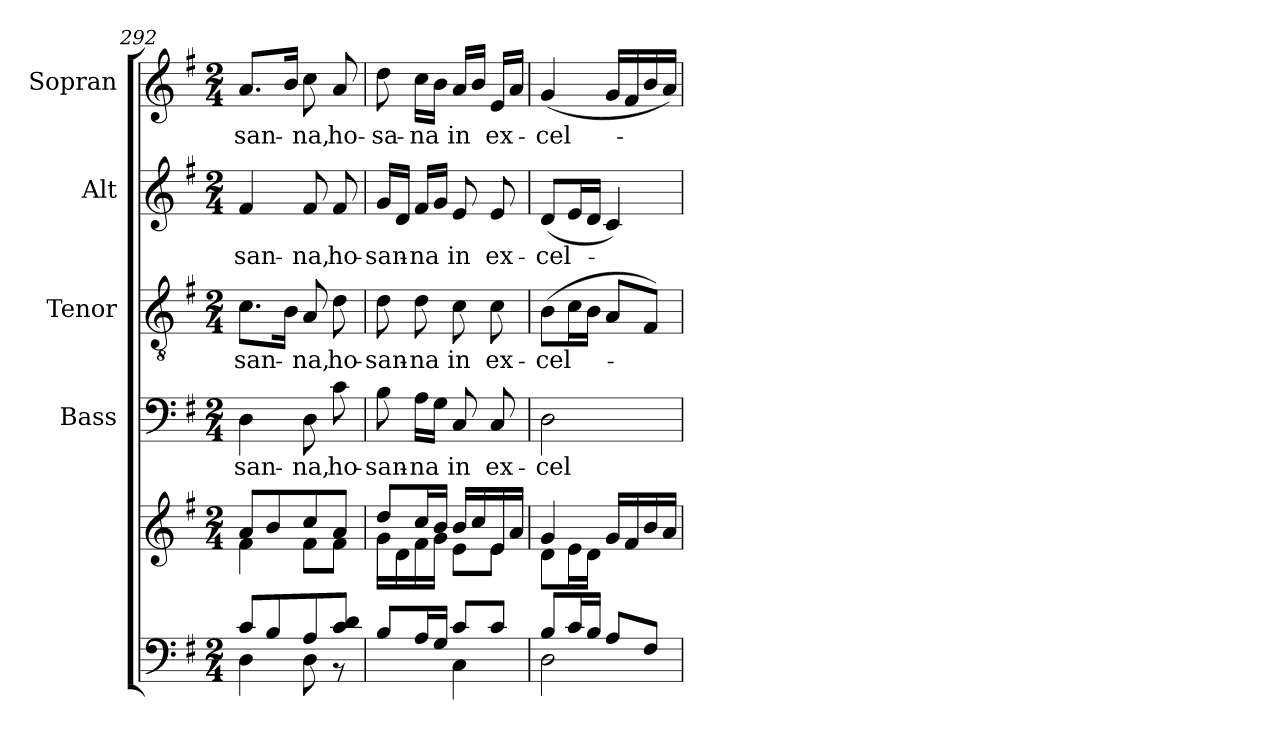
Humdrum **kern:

**kern	**kern	**kern	**text	**kern	**text	**kern	**text	**kern	**text
*part5	*part5	*part4	*part4	*part3	*part3	*part2	*part2	*part1	*part1
*staff6	*staff5	*staff4	*staff4	*staff3	*staff3	*staff2	*staff2	*staff1	*staff1
*	*	*I"Bass	*	*I"Tenor	*	*I"Alt	*	*I"Sopran	*
*	*	*I'B.	*	*I'T.	*	*I'A.	*	*I'S.	*
*clefF4	*clefG2	*clefF4	*	*clefGv2	*	*clefG2	*	*clefG2	*
*k[f#]	*k[f#]	*k[f#]	*	*k[f#]	*	*k[f#]	*	*k[f#]	*
*G:	*G:	*G:	*	*G:	*	*G:	*	*G:	*
*M2/4	*M2/4	*M2/4	*	*M2/4	*	*M2/4	*	*M2/4	*
=292	=292	=292	=292	=292	=292	=292	=292	=292	=292
*^	*^	*	*	*	*	*	*	*	*
!	!	!	!	!	!LO:LY:b	!	!LO:LY:b	!	!LO:LY:b	!	!LO:LY:b
8c/L	4D\	8a/L	4f#\	4D\	-san-	8.c\L	-san-	4f#/	-san-	8.a/L	-san-
8B/	.	8b/	.	.	.	.	.	.	.	.	.
.	.	.	.	.	.	16B\Jk	.	.	.	16b/Jk	.
!	!	!	!	!	!LO:LY:b	!	!LO:LY:b	!	!LO:LY:b	!	!LO:LY:b
8A/	8D\	8cc/	8f#\L	8D\	-na,	8A/	-na,	8f#/	-na,	8cc\	-na,
!	!	!	!	!	!LO:LY:b	!	!LO:LY:b	!	!LO:LY:b	!	!LO:LY:b
8c/ 8d/J	8r	8a/J	8f#\J	8c\	ho-	8d\	ho-	8f#/	ho-	8a/	ho-
=293	=293	=293	=293	=293	=293	=293	=293	=293	=293	=293	=293
!	!	!	!	!	!LO:LY:b	!	!LO:LY:b	!	!LO:LY:b	!	!LO:LY:b
8B\L	4ryy	8dd/L	16g\LL	8B\	-san-	8d\	-san-	16g/LL	-san-	8dd\	-sa-
.	.	.	16d\	.	.	.	.	16d/JJ	.	.	.
!	!	!	!	!	!LO:LY:b	!	!LO:LY:b	!	!LO:LY:b	!	!LO:LY:b
16A/L	.	16cc/L	16f#\	16A\LL	-na	8d\	-na	16f#/LL	-na	16cc\LL	-na
16G/JJ	.	16b/JJ	16g\JJ	16G\JJ	.	.	.	16g/JJ	.	16b\JJ	.
!	!	!	!	!	!LO:LY:b	!	!LO:LY:b	!	!LO:LY:b	!	!LO:LY:b
8c/L	4C\	16b/LL	8e\L	8C/	in	8c\	in	8e/	in	16a/LL	in
.	.	16cc/	.	.	.	.	.	.	.	16b/JJ	.
!	!	!	!	!	!LO:LY:b	!	!LO:LY:b	!	!LO:LY:b	!	!LO:LY:b
8c/J	.	16e/	8e\J	8C/	ex-	8c\	ex-	8e/	ex-	16e/LL	ex-
.	.	16a/JJ	.	.	.	.	.	.	.	16a/JJ	.
=294	=294	=294	=294	=294	=294	=294	=294	=294	=294	=294	=294
!	!	!	!	!	!LO:LY:b	!	!LO:LY:b	!	!LO:LY:b	!	!LO:LY:b
8B/L	2D\	4g/	8d\L	2D\	-cel-	(>8B\L	-cel-	(<8d/L	-cel-	(<4g/	-cel-
16c/L	.	.	16e\L	.	.	16c\L	.	16e/L	.	.	.
16B/JJ	.	.	16d\JJ	.	.	16B\JJ	.	16d/JJ	.	.	.
8A/L	.	16g/LL	4ryy	.	.	8A/L	.	4c/)	.	16g/LL	.
.	.	16f#/	.	.	.	.	.	.	.	16f#/	.
8F#/J	.	16b/	.	.	.	8F#/J)	.	.	.	16b/	.
.	.	16a/JJ	.	.	.	.	.	.	.	16a/JJ)	.
*v	*v	*	*	*	*	*	*	*	*	*	*
*	*v	*v	*	*	*	*	*	*	*	*
=	=	=	=	=	=	=	=	=	=
*-	*-	*-	*-	*-	*-	*-	*-	*-	*-
